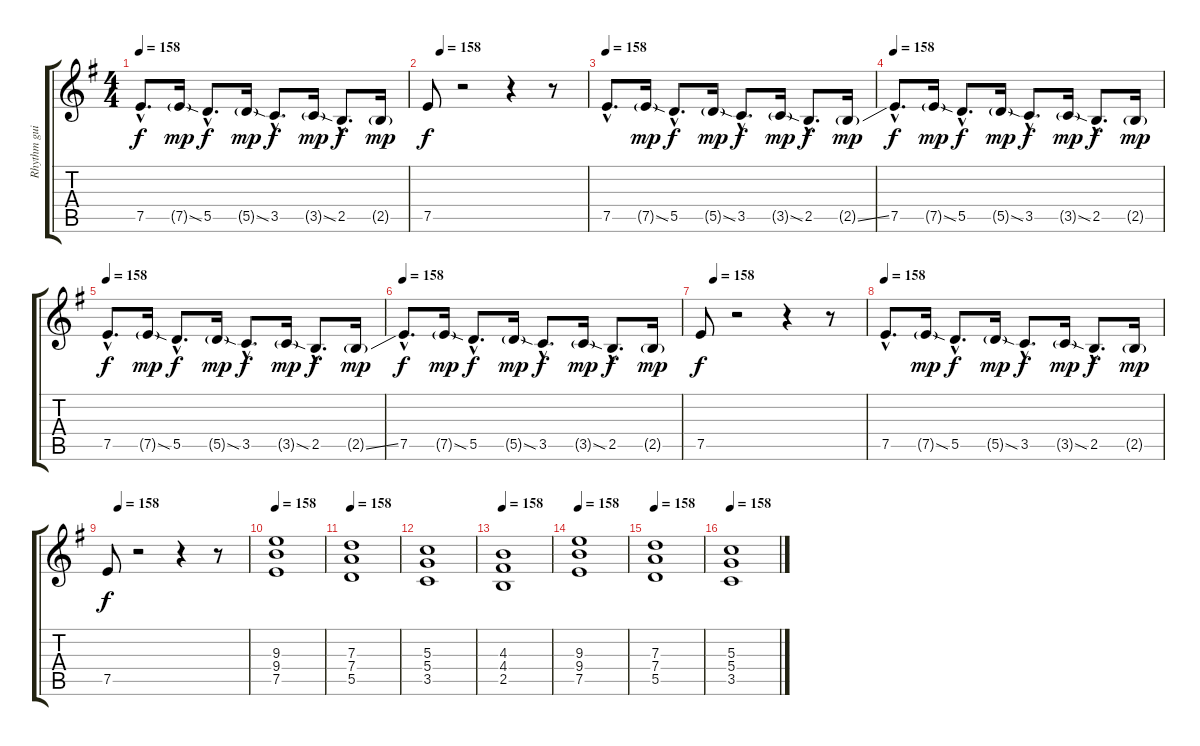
\track ("Rhythm guitar" "Rhythm gui") {instrument distortionguitar}
\staff {score tabs}
\tuning (E4 B3 G3 D3 A2 E2) {hide}
\ts (4 4)
\tempo 158
\clef g2
\ks eminor
7.5{hac}.8{d dy f volume 14 balance 11} 7.5{sod g}.16{dy mp} 5.5{hac}.8{d dy f} 5.5{sod g}.16{dy mp} 3.5{hac}.8{d dy f} 3.5{sod g}.16{dy mp} 2.5{hac}.8{d dy f} 2.5{g}.16{dy mp} |
\tempo (158 0.08333333333333333)
7.5.8{dy f volume 14 balance 11} r.2 r.4 r.8 |
\tempo 158
7.5{hac}.8{d volume 14 balance 11} 7.5{sod g}.16{dy mp} 5.5{hac}.8{d dy f} 5.5{sod g}.16{dy mp} 3.5{hac}.8{d dy f} 3.5{sod g}.16{dy mp} 2.5{hac}.8{d dy f} 2.5{ss g}.16{dy mp} |
\tempo 158
7.5{hac}.8{d dy f volume 14 balance 11} 7.5{sod g}.16{dy mp} 5.5{hac}.8{d dy f} 5.5{sod g}.16{dy mp} 3.5{hac}.8{d dy f} 3.5{sod g}.16{dy mp} 2.5{hac}.8{d dy f} 2.5{g}.16{dy mp} |
\tempo 158
7.5{hac}.8{d dy f volume 14 balance 11} 7.5{sod g}.16{dy mp} 5.5{hac}.8{d dy f} 5.5{sod g}.16{dy mp} 3.5{hac}.8{d dy f} 3.5{sod g}.16{dy mp} 2.5{hac}.8{d dy f} 2.5{ss g}.16{dy mp} |
\tempo 158
7.5{hac}.8{d dy f volume 14 balance 11} 7.5{sod g}.16{dy mp} 5.5{hac}.8{d dy f} 5.5{sod g}.16{dy mp} 3.5{hac}.8{d dy f} 3.5{sod g}.16{dy mp} 2.5{hac}.8{d dy f} 2.5{g}.16{dy mp} |
\tempo (158 0.08333333333333333)
7.5.8{dy f} r.2 r.4 r.8 |
\tempo 158
7.5{hac}.8{d volume 14 balance 11} 7.5{sod g}.16{dy mp} 5.5{hac}.8{d dy f} 5.5{sod g}.16{dy mp} 3.5{hac}.8{d dy f} 3.5{sod g}.16{dy mp} 2.5{hac}.8{d dy f} 2.5{g}.16{dy mp} |
\tempo (158 0.08333333333333333)
7.5.8{dy f volume 14 balance 11} r.2 r.4 r.8 |
\tempo 158
(9.3 9.4 7.5).1{volume 9 balance 11 instrument distortionguitar} |
\tempo 158
(7.3 7.4 5.5).1 |
(5.3 5.4 3.5).1 |
\tempo 158
(4.3 4.4 2.5).1 |
\tempo 158
(9.3 9.4 7.5).1{volume 9 balance 11 instrument distortionguitar} |
\tempo 158
(7.3 7.4 5.5).1 |
\tempo 158
(5.3 5.4 3.5).1
